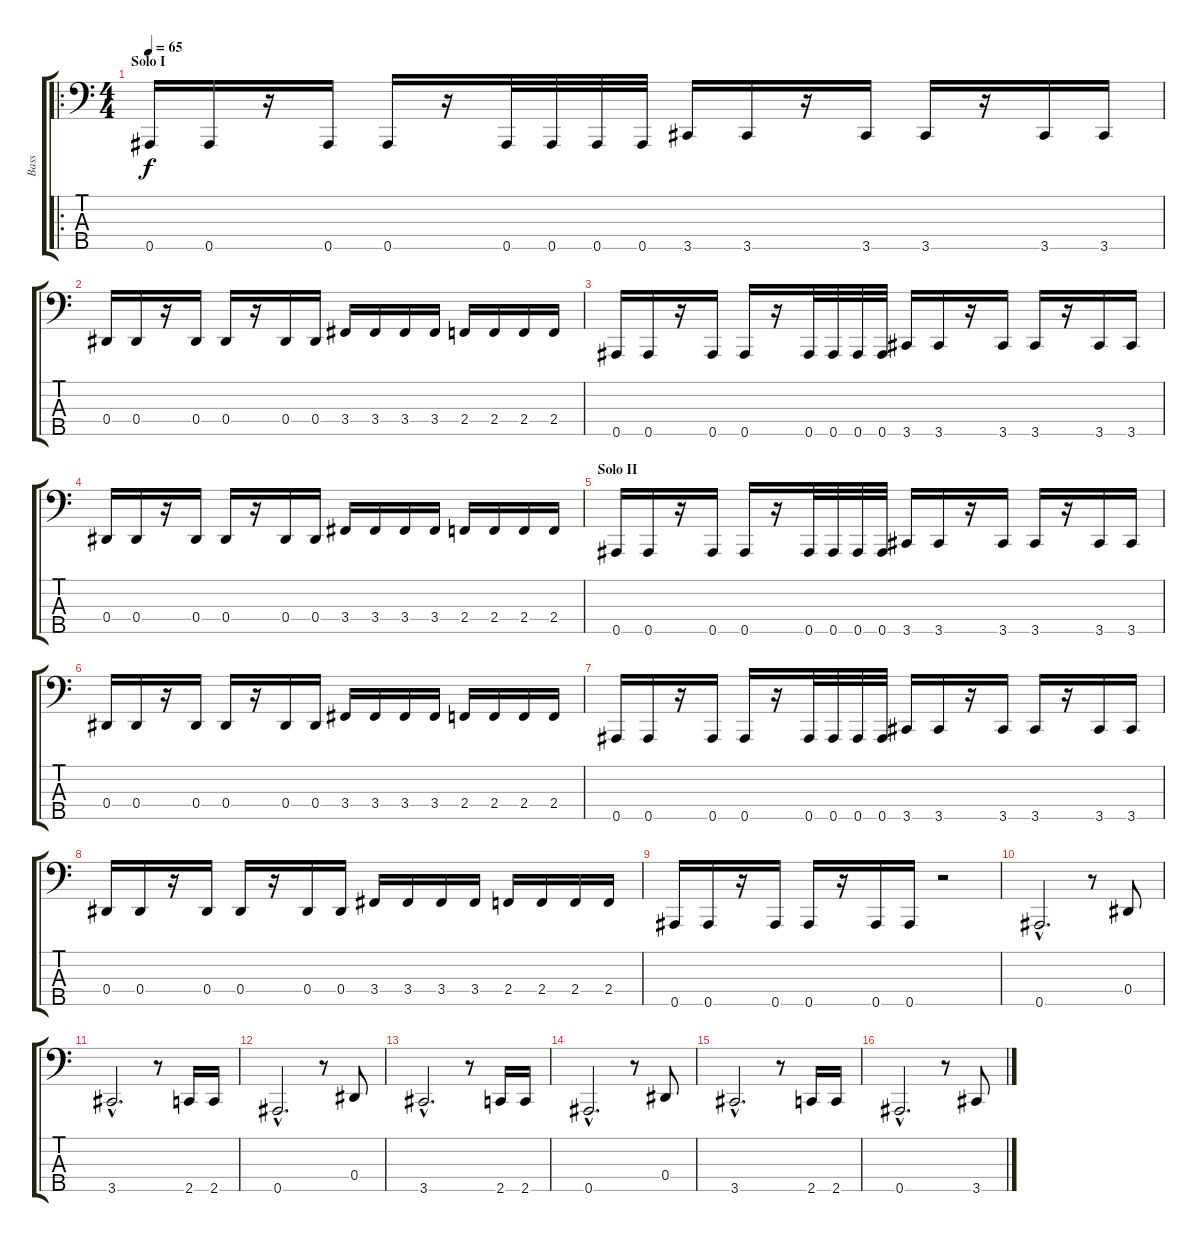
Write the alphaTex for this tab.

\track ("Bass" "Bass") {instrument electricbassfinger}
\staff {score tabs}
\tuning (Gb2 Db2 Ab1 Eb1 Bb0) {hide}
\ro
\ts (4 4)
\section ("" "Solo I")
\tempo 65
\clef f4
\ks c
0.5.16{dy f} 0.5.16 r.16 0.5.16 0.5.16 r.16 0.5.32 0.5.32 0.5.32 0.5.32 3.5.16 3.5.16 r.16 3.5.16 3.5.16 r.16 3.5.16 3.5.16 |
0.4.16 0.4.16 r.16 0.4.16 0.4.16 r.16 0.4.16 0.4.16 3.4.16 3.4.16 3.4.16 3.4.16 2.4.16 2.4.16 2.4.16 2.4.16 |
0.5.16 0.5.16 r.16 0.5.16 0.5.16 r.16 0.5.32 0.5.32 0.5.32 0.5.32 3.5.16 3.5.16 r.16 3.5.16 3.5.16 r.16 3.5.16 3.5.16 |
0.4.16 0.4.16 r.16 0.4.16 0.4.16 r.16 0.4.16 0.4.16 3.4.16 3.4.16 3.4.16 3.4.16 2.4.16 2.4.16 2.4.16 2.4.16 |
\section ("" "Solo II")
0.5.16 0.5.16 r.16 0.5.16 0.5.16 r.16 0.5.32 0.5.32 0.5.32 0.5.32 3.5.16 3.5.16 r.16 3.5.16 3.5.16 r.16 3.5.16 3.5.16 |
0.4.16 0.4.16 r.16 0.4.16 0.4.16 r.16 0.4.16 0.4.16 3.4.16 3.4.16 3.4.16 3.4.16 2.4.16 2.4.16 2.4.16 2.4.16 |
0.5.16 0.5.16 r.16 0.5.16 0.5.16 r.16 0.5.32 0.5.32 0.5.32 0.5.32 3.5.16 3.5.16 r.16 3.5.16 3.5.16 r.16 3.5.16 3.5.16 |
0.4.16 0.4.16 r.16 0.4.16 0.4.16 r.16 0.4.16 0.4.16 3.4.16 3.4.16 3.4.16 3.4.16 2.4.16 2.4.16 2.4.16 2.4.16 |
0.5.16 0.5.16 r.16 0.5.16 0.5.16 r.16 0.5.16 0.5.16 r.2 |
0.5{hac}.2{d} r.8 0.4.8 |
3.5{hac}.2{d} r.8 2.5.16 2.5.16 |
0.5{hac}.2{d} r.8 0.4.8 |
3.5{hac}.2{d} r.8 2.5.16 2.5.16 |
0.5{hac}.2{d} r.8 0.4.8 |
3.5{hac}.2{d} r.8 2.5.16 2.5.16 |
0.5{hac}.2{d} r.8 3.5.8
